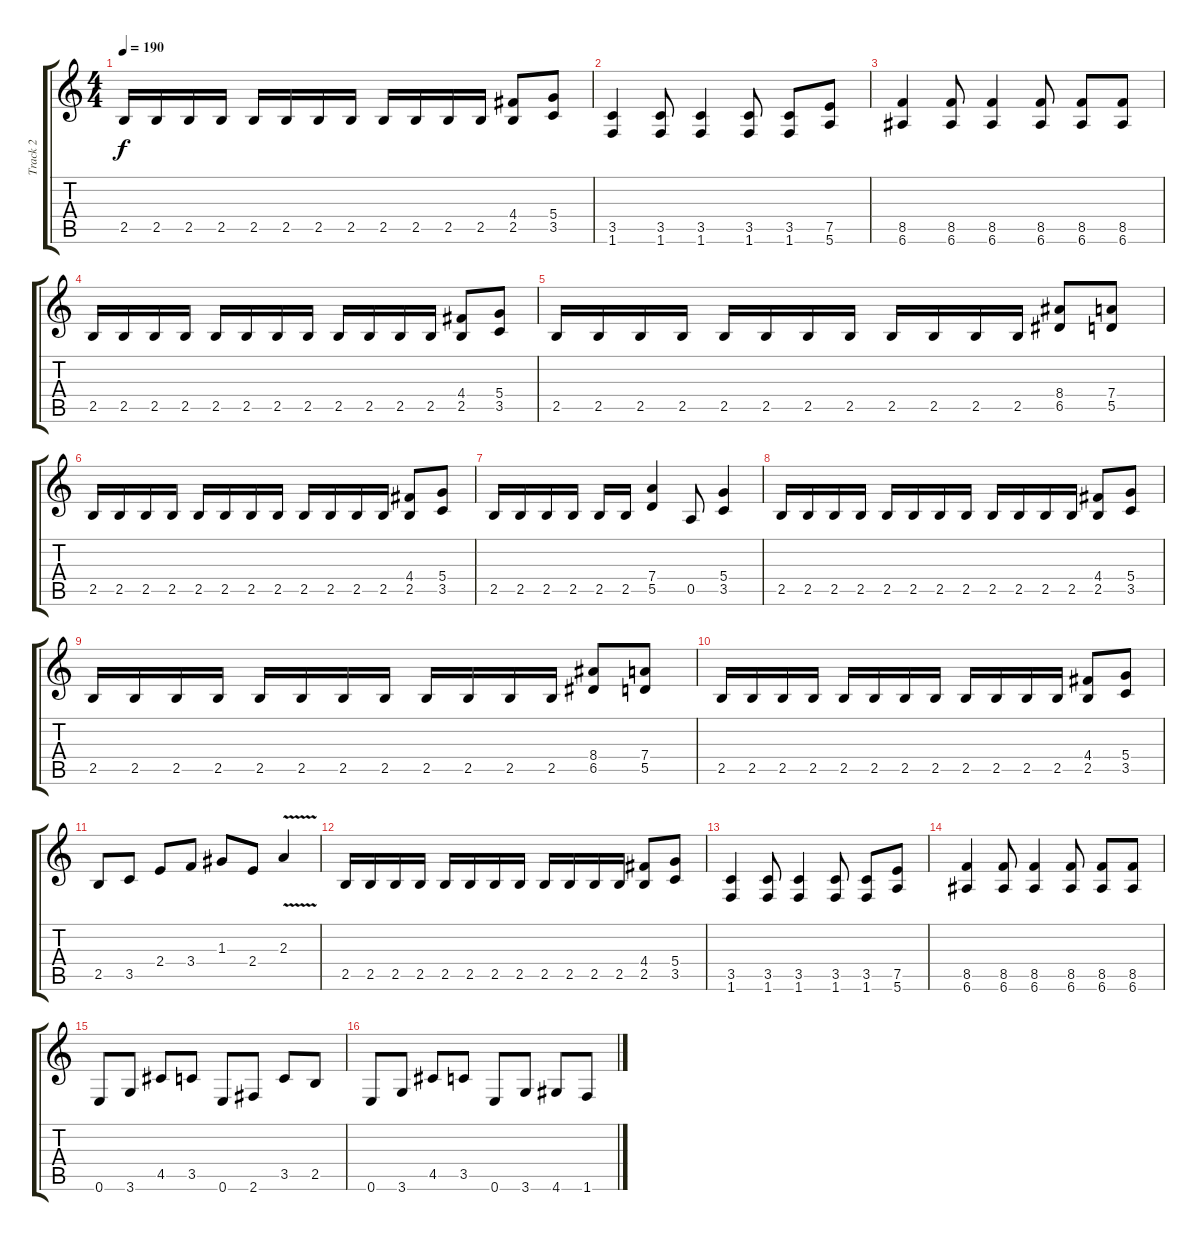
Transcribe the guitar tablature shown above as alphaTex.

\track ("Track 2" "Track 2") {instrument distortionguitar}
\staff {score tabs}
\tuning (E4 B3 G3 D3 A2 E2) {hide}
\ts (4 4)
\tempo 190
\clef g2
\ks c
2.5.16{dy f} 2.5.16 2.5.16 2.5.16 2.5.16 2.5.16 2.5.16 2.5.16 2.5.16 2.5.16 2.5.16 2.5.16 (4.4 2.5).8 (5.4 3.5).8 |
(3.5 1.6).4 (3.5 1.6).8 (3.5 1.6).4 (3.5 1.6).8 (3.5 1.6).8 (7.5 5.6).8 |
(8.5 6.6).4 (8.5 6.6).8 (8.5 6.6).4 (8.5 6.6).8 (8.5 6.6).8 (8.5 6.6).8 |
2.5.16 2.5.16 2.5.16 2.5.16 2.5.16 2.5.16 2.5.16 2.5.16 2.5.16 2.5.16 2.5.16 2.5.16 (4.4 2.5).8 (5.4 3.5).8 |
2.5.16 2.5.16 2.5.16 2.5.16 2.5.16 2.5.16 2.5.16 2.5.16 2.5.16 2.5.16 2.5.16 2.5.16 (8.4 6.5).8 (7.4 5.5).8 |
2.5.16 2.5.16 2.5.16 2.5.16 2.5.16 2.5.16 2.5.16 2.5.16 2.5.16 2.5.16 2.5.16 2.5.16 (4.4 2.5).8 (5.4 3.5).8 |
2.5.16 2.5.16 2.5.16 2.5.16 2.5.16 2.5.16 (7.4 5.5).4 0.5.8 (5.4 3.5).4 |
2.5.16 2.5.16 2.5.16 2.5.16 2.5.16 2.5.16 2.5.16 2.5.16 2.5.16 2.5.16 2.5.16 2.5.16 (4.4 2.5).8 (5.4 3.5).8 |
2.5.16 2.5.16 2.5.16 2.5.16 2.5.16 2.5.16 2.5.16 2.5.16 2.5.16 2.5.16 2.5.16 2.5.16 (8.4 6.5).8 (7.4 5.5).8 |
2.5.16 2.5.16 2.5.16 2.5.16 2.5.16 2.5.16 2.5.16 2.5.16 2.5.16 2.5.16 2.5.16 2.5.16 (4.4 2.5).8 (5.4 3.5).8 |
2.5.8 3.5.8 2.4.8 3.4.8 1.3.8 2.4.8 2.3{v}.4 |
2.5.16 2.5.16 2.5.16 2.5.16 2.5.16 2.5.16 2.5.16 2.5.16 2.5.16 2.5.16 2.5.16 2.5.16 (4.4 2.5).8 (5.4 3.5).8 |
(3.5 1.6).4 (3.5 1.6).8 (3.5 1.6).4 (3.5 1.6).8 (3.5 1.6).8 (7.5 5.6).8 |
(8.5 6.6).4 (8.5 6.6).8 (8.5 6.6).4 (8.5 6.6).8 (8.5 6.6).8 (8.5 6.6).8 |
0.6.8 3.6.8 4.5.8 3.5.8 0.6.8 2.6.8 3.5.8 2.5.8 |
0.6.8 3.6.8 4.5.8 3.5.8 0.6.8 3.6.8 4.6.8 1.6.8
